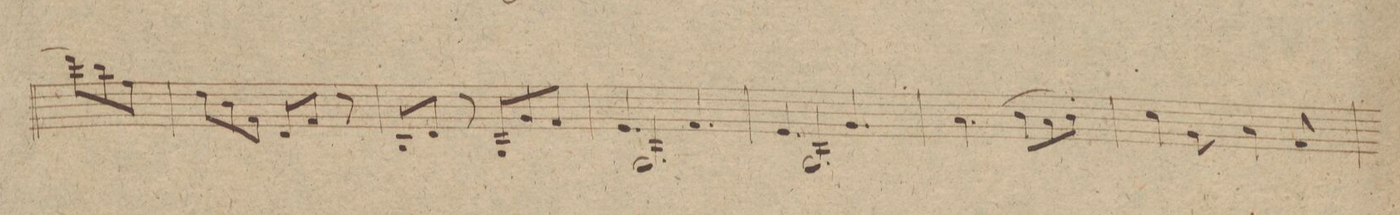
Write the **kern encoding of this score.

**kern	**dynam
*I"Violino	*
*clefG2	*
*k[]	*
*M6/8	*
8ddd\L]	.
8bb\	.
8ff\J	.
=49	=49
8dd\L	.
8b\	.
8f\J	.
8d/L	.
8f/J	.
8r	.
=50	=50
8B/L	.
8d/J	.
8r	.
8G/L	.
8g/	.
8f/J	.
=51	=51
*^	*
4.e/	2.G/	.
4.f/	.	.
=52	=52	=52
4.e/	2.G/	.
4.g/	.	.
*v	*v	*
=53	=53
4.a\	.
(8b\L	.
8a\	.
8b\J)	.
=54	=54
4cc\	.
8g\	.
4a\	.
8f/	.
=55	=55
*-	*-
